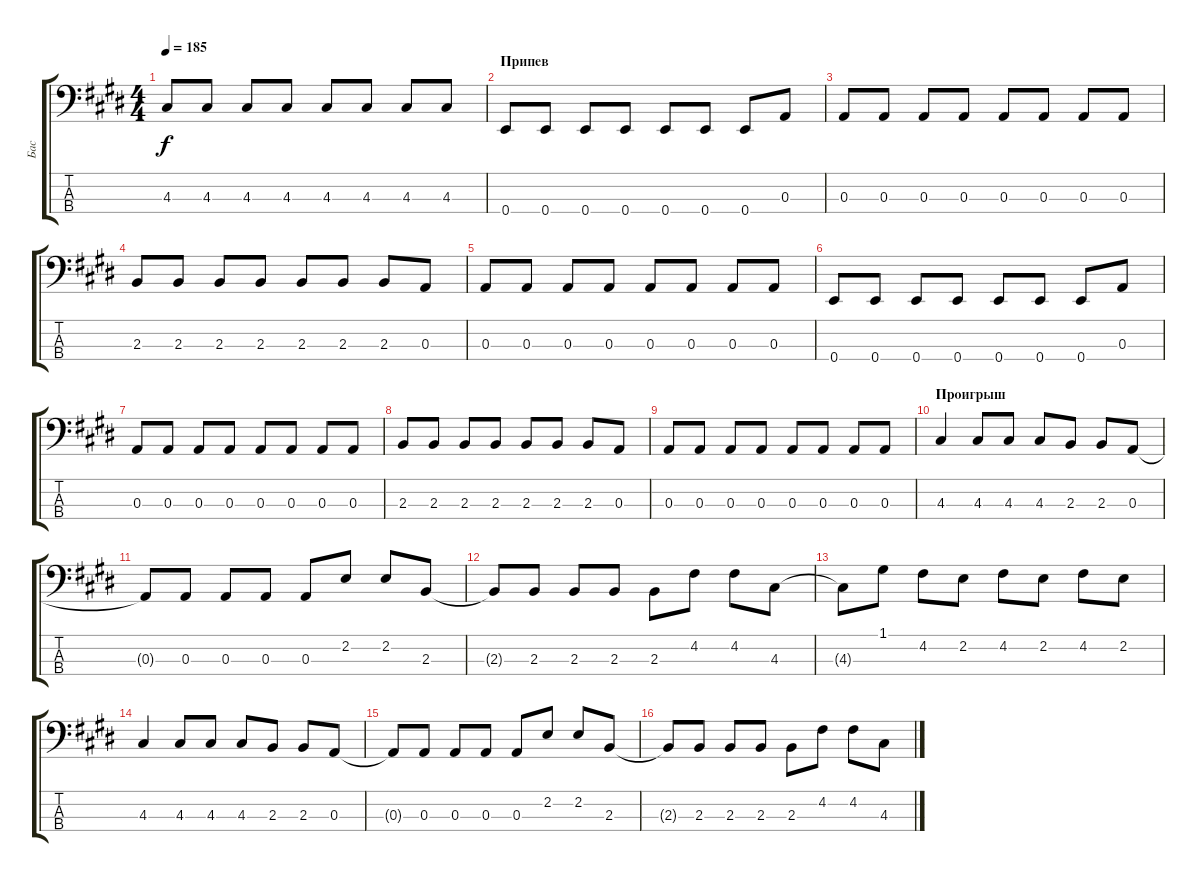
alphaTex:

\track ("Бас" "Бас") {instrument electricbasspick}
\staff {score tabs}
\tuning (G2 D2 A1 E1) {hide}
\ts (4 4)
\tempo 185
\clef f4
\ks c#minor
4.3{t}.8{dy f} 4.3.8 4.3.8 4.3.8 4.3.8 4.3.8 4.3.8 4.3.8 |
\section ("" "Припев")
0.4.8 0.4.8 0.4.8 0.4.8 0.4.8 0.4.8 0.4.8 0.3.8 |
0.3.8 0.3.8 0.3.8 0.3.8 0.3.8 0.3.8 0.3.8 0.3.8 |
2.3.8 2.3.8 2.3.8 2.3.8 2.3.8 2.3.8 2.3.8 0.3.8 |
0.3.8 0.3.8 0.3.8 0.3.8 0.3.8 0.3.8 0.3.8 0.3.8 |
0.4.8 0.4.8 0.4.8 0.4.8 0.4.8 0.4.8 0.4.8 0.3.8 |
0.3.8 0.3.8 0.3.8 0.3.8 0.3.8 0.3.8 0.3.8 0.3.8 |
2.3.8 2.3.8 2.3.8 2.3.8 2.3.8 2.3.8 2.3.8 0.3.8 |
0.3.8 0.3.8 0.3.8 0.3.8 0.3.8 0.3.8 0.3.8 0.3.8 |
\section ("" "Проигрыш")
4.3.4 4.3.8 4.3.8 4.3.8 2.3.8 2.3.8 0.3.8 |
0.3{t}.8 0.3.8 0.3.8 0.3.8 0.3.8 2.2.8 2.2.8 2.3.8 |
2.3{t}.8 2.3.8 2.3.8 2.3.8 2.3.8 4.2.8 4.2.8 4.3.8 |
4.3{t}.8 1.1.8 4.2.8 2.2.8 4.2.8 2.2.8 4.2.8 2.2.8 |
4.3.4 4.3.8 4.3.8 4.3.8 2.3.8 2.3.8 0.3.8 |
0.3{t}.8 0.3.8 0.3.8 0.3.8 0.3.8 2.2.8 2.2.8 2.3.8 |
2.3{t}.8 2.3.8 2.3.8 2.3.8 2.3.8 4.2.8 4.2.8 4.3.8
